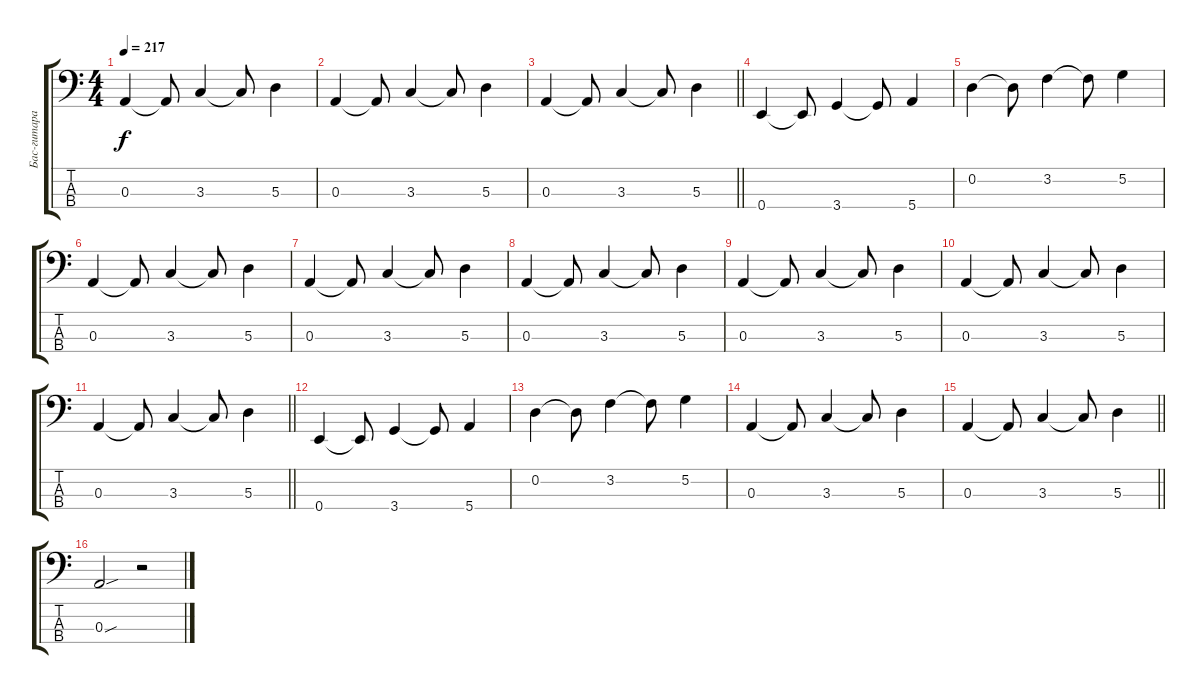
\track ("Бас-гитара" "Бас-гитара") {instrument electricbassfinger}
\staff {score tabs}
\tuning (G2 D2 A1 E1) {hide}
\ts (4 4)
\tempo 217
\clef f4
\ks c
0.3.4{dy f} 0.3{t}.8 3.3.4 3.3{t}.8 5.3.4 |
0.3.4 0.3{t}.8 3.3.4 3.3{t}.8 5.3.4 |
\barLineRight lightlight
0.3.4 0.3{t}.8 3.3.4 3.3{t}.8 5.3.4 |
0.4.4 0.4{t}.8 3.4.4 3.4{t}.8 5.4.4 |
0.2.4 0.2{t}.8 3.2.4 3.2{t}.8 5.2.4 |
0.3.4 0.3{t}.8 3.3.4 3.3{t}.8 5.3.4 |
0.3.4 0.3{t}.8 3.3.4 3.3{t}.8 5.3.4 |
0.3.4 0.3{t}.8 3.3.4 3.3{t}.8 5.3.4 |
0.3.4 0.3{t}.8 3.3.4 3.3{t}.8 5.3.4 |
0.3.4 0.3{t}.8 3.3.4 3.3{t}.8 5.3.4 |
\barLineRight lightlight
0.3.4 0.3{t}.8 3.3.4 3.3{t}.8 5.3.4 |
0.4.4 0.4{t}.8 3.4.4 3.4{t}.8 5.4.4 |
0.2.4 0.2{t}.8 3.2.4 3.2{t}.8 5.2.4 |
0.3.4 0.3{t}.8 3.3.4 3.3{t}.8 5.3.4 |
\barLineRight lightlight
0.3.4 0.3{t}.8 3.3.4 3.3{t}.8 5.3.4 |
0.3{sou}.2 r.2
